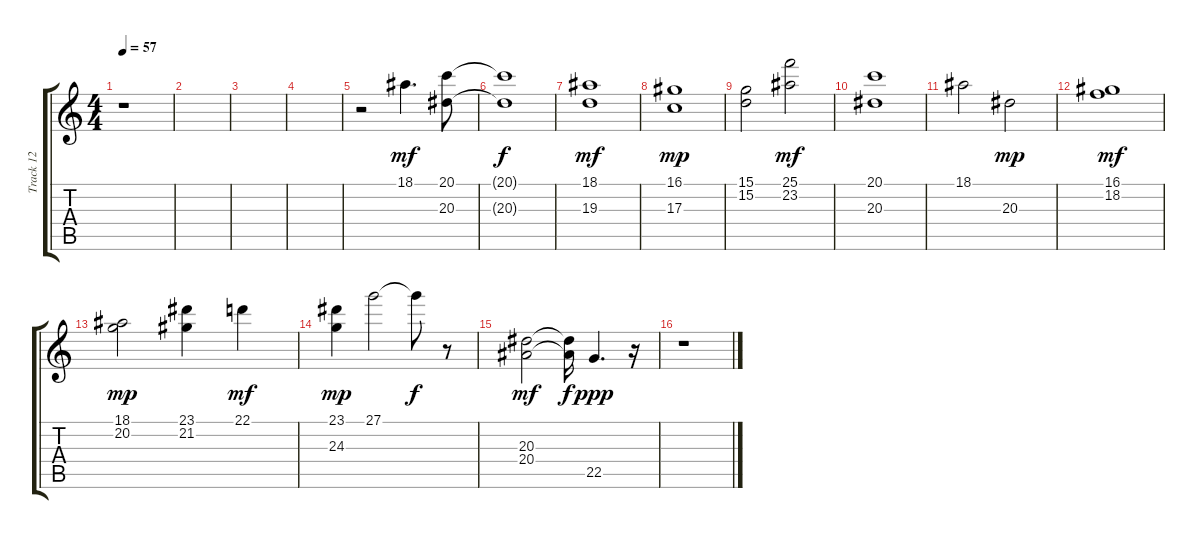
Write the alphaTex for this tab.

\track ("Track 12" "Track 12") {instrument synthvoice}
\staff {score tabs}
\tuning (E4 B3 G3 D3 A2 E2) {hide}
\ts (4 4)
\tempo 57
\clef g2
\ks c
r.1{dy ppp} |
|
|
|
r.2 18.1.4{d dy mf} (20.1 20.3).8 |
(20.1{t} 20.3{t}).1{dy f} |
(18.1 19.3).1{dy mf} |
(16.1 17.3).1{dy mp} |
(15.1 15.2).2 (25.1 23.2).2{dy mf} |
(20.1 20.3).1 |
18.1.2 20.3.2{dy mp} |
(16.1 18.2).1{dy mf} |
(18.1 20.2).2{dy mp} (23.1 21.2).4 22.1.4{dy mf} |
(23.1 24.3).4{dy mp} 27.1.2 27.1{t}.8{dy f} r.8 |
(20.3 20.4).2{dy mf} (20.3{t} 20.4{t}).16{dy f} 22.5.4{d dy ppp} r.16 |
r.1
